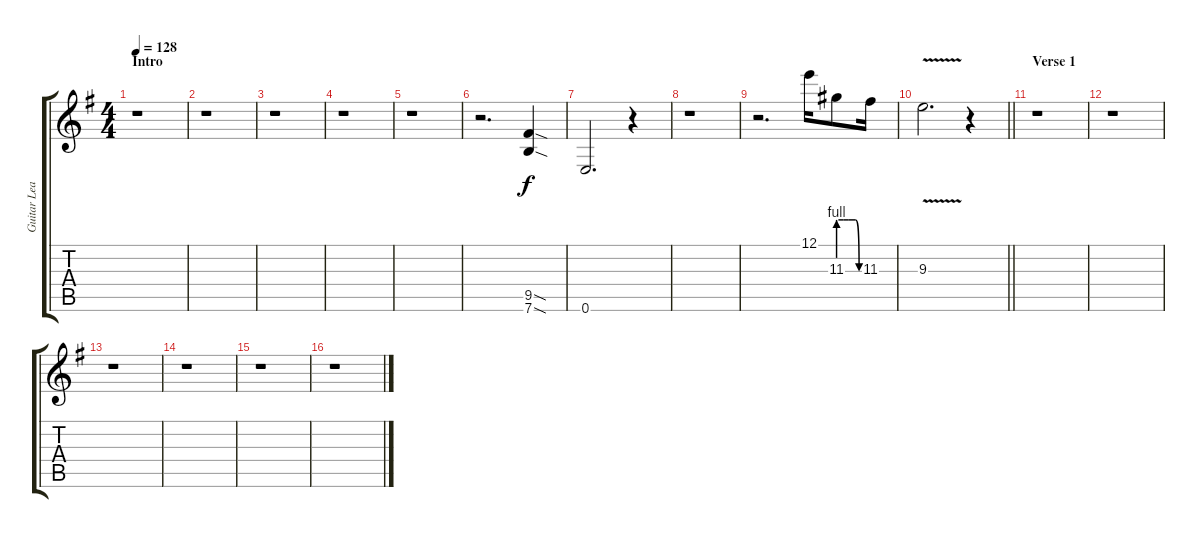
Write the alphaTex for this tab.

\track ("Guitar Lead" "Guitar Lea") {instrument overdrivenguitar}
\staff {score tabs}
\tuning (E4 B3 G3 D3 A2 E2) {hide}
\ts (4 4)
\section ("" "Intro")
\tempo 128
\clef g2
\ks g
r.1{dy f instrument overdrivenguitar} |
r.1 |
r.1 |
r.1 |
r.1 |
r.2{d} (9.5{sod} 7.6{sod}).4 |
0.6.2{d} r.4 |
r.1 |
r.2{d} 12.1.16 11.3{be (custom 0 4 15 4 30 4 50 4 60 0)}.8 11.3.16 |
\barLineRight lightlight
9.3{v}.2{d} r.4 |
\section ("" "Verse 1")
r.1 |
r.1 |
r.1 |
r.1 |
r.1 |
r.1
